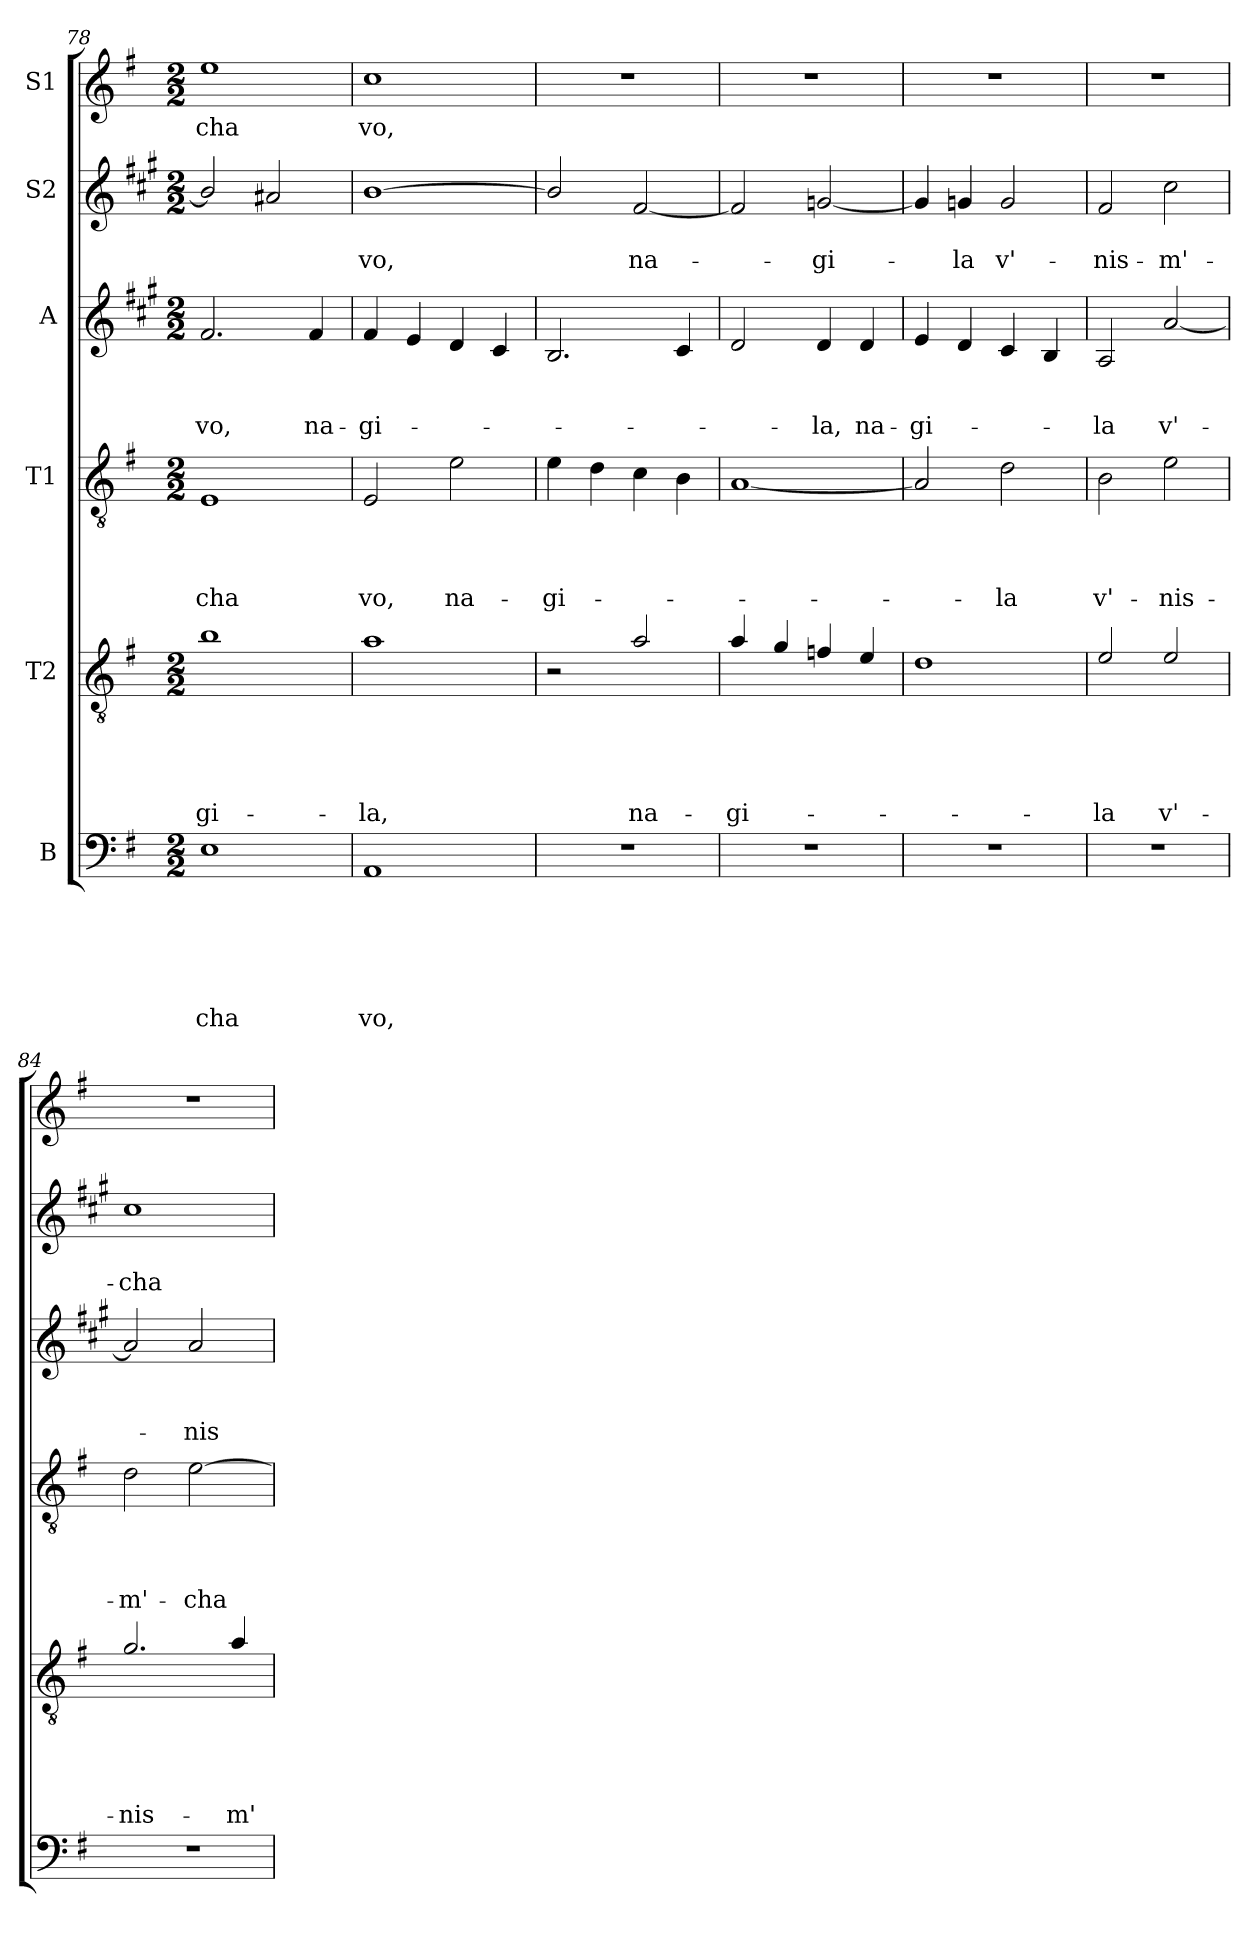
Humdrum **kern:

**kern	**text	**text	**text	**text	**text	**text	**kern	**text	**text	**text	**text	**text	**kern	**text	**text	**text	**text	**kern	**text	**text	**text	**kern	**text	**text	**kern	**text
*part6	*part6	*part6	*part6	*part6	*part6	*part6	*part5	*part5	*part5	*part5	*part5	*part5	*part4	*part4	*part4	*part4	*part4	*part3	*part3	*part3	*part3	*part2	*part2	*part2	*part1	*part1
*staff6	*staff6	*staff6	*staff6	*staff6	*staff6	*staff6	*staff5	*staff5	*staff5	*staff5	*staff5	*staff5	*staff4	*staff4	*staff4	*staff4	*staff4	*staff3	*staff3	*staff3	*staff3	*staff2	*staff2	*staff2	*staff1	*staff1
*I"B	*	*	*	*	*	*	*I"T2	*	*	*	*	*	*I"T1	*	*	*	*	*I"A	*	*	*	*I"S2	*	*	*I"S1	*
*clefF4	*	*	*	*	*	*	*clefGv2	*	*	*	*	*	*clefGv2	*	*	*	*	*clefG2	*	*	*	*clefG2	*	*	*clefG2	*
*	*	*	*	*	*	*	*ITrd8c14	*	*	*	*	*	*	*	*	*	*	*ITrd1c2	*	*	*	*ITrd1c2	*	*	*	*
*k[f#]	*	*	*	*	*	*	*k[f#]	*	*	*	*	*	*k[f#]	*	*	*	*	*k[f#]	*	*	*	*k[f#]	*	*	*k[f#]	*
*G:	*	*	*	*	*	*	*G:	*	*	*	*	*	*G:	*	*	*	*	*G:	*	*	*	*G:	*	*	*G:	*
*M2/2	*	*	*	*	*	*	*M2/2	*	*	*	*	*	*M2/2	*	*	*	*	*M2/2	*	*	*	*M2/2	*	*	*M2/2	*
=78	=78	=78	=78	=78	=78	=78	=78	=78	=78	=78	=78	=78	=78	=78	=78	=78	=78	=78	=78	=78	=78	=78	=78	=78	=78	=78
!	!	!	!	!	!	!LO:LY:b	!	!	!	!	!	!LO:LY:b	!	!	!	!	!LO:LY:b	!	!	!	!LO:LY:b	!	!	!	!	!LO:LY:b
1E	.	.	.	.	.	-cha	1B	.	.	.	.	-gi-	1E	.	.	.	-cha	2.e/	.	.	vo,	2a/]	.	.	1ee	-cha
.	.	.	.	.	.	.	.	.	.	.	.	.	.	.	.	.	.	.	.	.	.	2g#X/	.	.	.	.
!	!	!	!	!	!	!	!	!	!	!	!	!	!	!	!	!	!	!	!	!	!LO:LY:b	!	!	!	!	!
.	.	.	.	.	.	.	.	.	.	.	.	.	.	.	.	.	.	4e/	.	.	na-	.	.	.	.	.
=79	=79	=79	=79	=79	=79	=79	=79	=79	=79	=79	=79	=79	=79	=79	=79	=79	=79	=79	=79	=79	=79	=79	=79	=79	=79	=79
!	!	!	!	!	!	!LO:LY:b	!	!	!	!	!	!LO:LY:b	!	!	!	!	!LO:LY:b	!	!	!	!LO:LY:b	!	!	!LO:LY:b	!	!LO:LY:b
1AA	.	.	.	.	.	vo,	1A	.	.	.	.	-la,	2E/	.	.	.	vo,	4e/	.	.	-gi-	[1a	.	vo,	1cc	vo,
.	.	.	.	.	.	.	.	.	.	.	.	.	.	.	.	.	.	4d/	.	.	.	.	.	.	.	.
!	!	!	!	!	!	!	!	!	!	!	!	!	!	!	!	!	!LO:LY:b	!	!	!	!	!	!	!	!	!
.	.	.	.	.	.	.	.	.	.	.	.	.	2e\	.	.	.	na-	4c/	.	.	.	.	.	.	.	.
.	.	.	.	.	.	.	.	.	.	.	.	.	.	.	.	.	.	4B/	.	.	.	.	.	.	.	.
=80	=80	=80	=80	=80	=80	=80	=80	=80	=80	=80	=80	=80	=80	=80	=80	=80	=80	=80	=80	=80	=80	=80	=80	=80	=80	=80
!	!	!	!	!	!	!	!	!	!	!	!	!	!	!	!	!	!LO:LY:b	!	!	!	!	!	!	!	!	!
1r	.	.	.	.	.	.	2r	.	.	.	.	.	4e\	.	.	.	-gi-	2.A/	.	.	.	2a/]	.	.	1r	.
.	.	.	.	.	.	.	.	.	.	.	.	.	4d\	.	.	.	.	.	.	.	.	.	.	.	.	.
!	!	!	!	!	!	!	!	!	!	!	!	!LO:LY:b	!	!	!	!	!	!	!	!	!	!	!	!LO:LY:b	!	!
.	.	.	.	.	.	.	2A/	.	.	.	.	na-	4c\	.	.	.	.	.	.	.	.	[2e/	.	na-	.	.
.	.	.	.	.	.	.	.	.	.	.	.	.	4B\	.	.	.	.	4B/	.	.	.	.	.	.	.	.
!!LO:PB:g=z
=81	=81	=81	=81	=81	=81	=81	=81	=81	=81	=81	=81	=81	=81	=81	=81	=81	=81	=81	=81	=81	=81	=81	=81	=81	=81	=81
!	!	!	!	!	!	!	!	!	!	!	!	!LO:LY:b	!	!	!	!	!	!	!	!	!	!	!	!	!	!
1r	.	.	.	.	.	.	4A/	.	.	.	.	-gi-	[1A	.	.	.	.	2c/	.	.	.	2e/]	.	.	1r	.
.	.	.	.	.	.	.	4G/	.	.	.	.	.	.	.	.	.	.	.	.	.	.	.	.	.	.	.
!	!	!	!	!	!	!	!	!	!	!	!	!	!	!	!	!	!	!	!	!	!LO:LY:b	!	!	!LO:LY:b	!	!
.	.	.	.	.	.	.	4Fn/	.	.	.	.	.	.	.	.	.	.	4c/	.	.	-la,	[2fn/	.	-gi-	.	.
!	!	!	!	!	!	!	!	!	!	!	!	!	!	!	!	!	!	!	!	!	!LO:LY:b	!	!	!	!	!
.	.	.	.	.	.	.	4E/	.	.	.	.	.	.	.	.	.	.	4c/	.	.	na-	.	.	.	.	.
=82	=82	=82	=82	=82	=82	=82	=82	=82	=82	=82	=82	=82	=82	=82	=82	=82	=82	=82	=82	=82	=82	=82	=82	=82	=82	=82
!	!	!	!	!	!	!	!	!	!	!	!	!	!	!	!	!	!	!	!	!	!LO:LY:b	!	!	!	!	!
1r	.	.	.	.	.	.	1D	.	.	.	.	.	2A/]	.	.	.	.	4d/	.	.	-gi-	4f/]	.	.	1r	.
!	!	!	!	!	!	!	!	!	!	!	!	!	!	!	!	!	!	!	!	!	!	!	!	!LO:LY:b	!	!
.	.	.	.	.	.	.	.	.	.	.	.	.	.	.	.	.	.	4c/	.	.	.	4f/	.	-la	.	.
!	!	!	!	!	!	!	!	!	!	!	!	!	!	!	!	!	!LO:LY:b	!	!	!	!	!	!	!LO:LY:b	!	!
.	.	.	.	.	.	.	.	.	.	.	.	.	2d\	.	.	.	-la	4B/	.	.	.	2f/	.	v'-	.	.
.	.	.	.	.	.	.	.	.	.	.	.	.	.	.	.	.	.	4A/	.	.	.	.	.	.	.	.
=83	=83	=83	=83	=83	=83	=83	=83	=83	=83	=83	=83	=83	=83	=83	=83	=83	=83	=83	=83	=83	=83	=83	=83	=83	=83	=83
!	!	!	!	!	!	!	!	!	!	!	!	!LO:LY:b	!	!	!	!	!LO:LY:b	!	!	!	!LO:LY:b	!	!	!LO:LY:b	!	!
1r	.	.	.	.	.	.	2E/	.	.	.	.	-la	2B\	.	.	.	v'-	2G/	.	.	-la	2e/	.	-nis-	1r	.
!	!	!	!	!	!	!	!	!	!	!	!	!LO:LY:b	!	!	!	!	!LO:LY:b	!	!	!	!LO:LY:b	!	!	!LO:LY:b	!	!
.	.	.	.	.	.	.	2E/	.	.	.	.	v'-	2e\	.	.	.	-nis-	[2g/	.	.	v'-	2b\	.	-m'-	.	.
=84	=84	=84	=84	=84	=84	=84	=84	=84	=84	=84	=84	=84	=84	=84	=84	=84	=84	=84	=84	=84	=84	=84	=84	=84	=84	=84
!	!	!	!	!	!	!	!	!	!	!	!	!LO:LY:b	!	!	!	!	!LO:LY:b	!	!	!	!	!	!	!LO:LY:b	!	!
1r	.	.	.	.	.	.	2.G/	.	.	.	.	-nis-	2d\	.	.	.	-m'-	2g/]	.	.	.	1b	.	-cha	1r	.
!	!	!	!	!	!	!	!	!	!	!	!	!	!	!	!	!	!LO:LY:b	!	!	!	!LO:LY:b	!	!	!	!	!
.	.	.	.	.	.	.	.	.	.	.	.	.	[2e\	.	.	.	-cha	2g/	.	.	-nis-	.	.	.	.	.
!	!	!	!	!	!	!	!	!	!	!	!	!LO:LY:b	!	!	!	!	!	!	!	!	!	!	!	!	!	!
.	.	.	.	.	.	.	4A/	.	.	.	.	-m'-	.	.	.	.	.	.	.	.	.	.	.	.	.	.
=	=	=	=	=	=	=	=	=	=	=	=	=	=	=	=	=	=	=	=	=	=	=	=	=	=	=
*-	*-	*-	*-	*-	*-	*-	*-	*-	*-	*-	*-	*-	*-	*-	*-	*-	*-	*-	*-	*-	*-	*-	*-	*-	*-	*-
